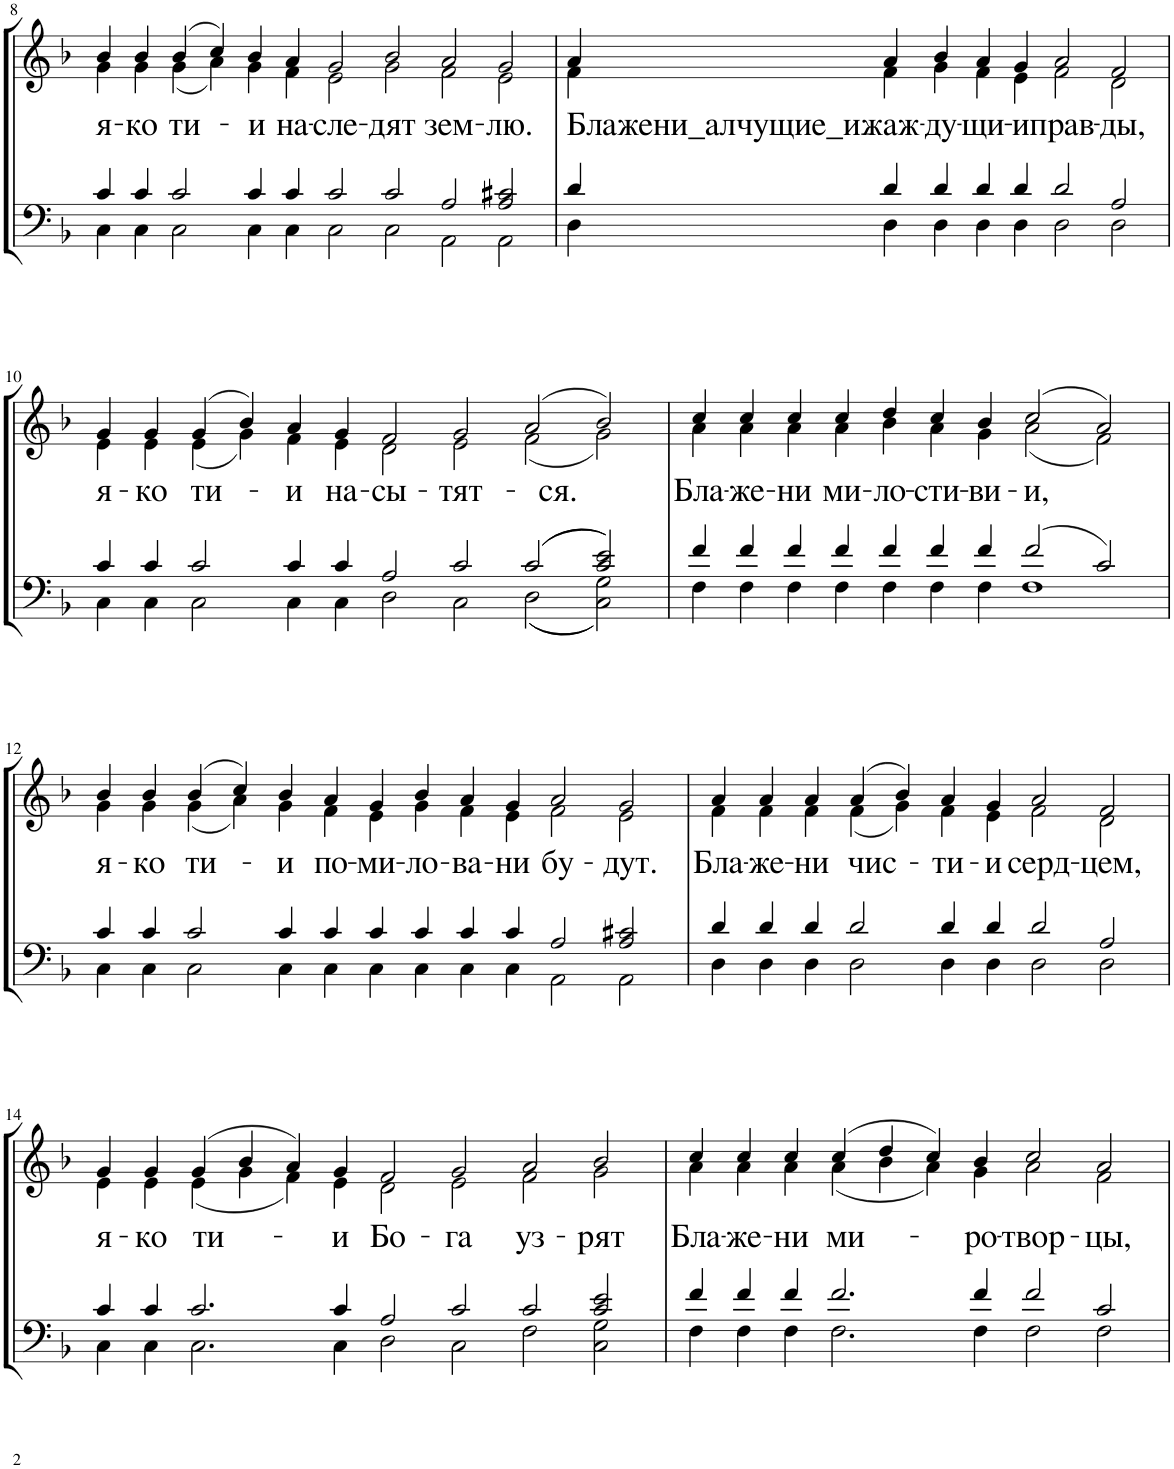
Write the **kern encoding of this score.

**kern	**kern	**text
*part2	*part1	*part1
*staff2	*staff1	*staff1
*I"T Б	*I"C A	*
!!LO:PB:g=z
*clefF4	*clefG2	*
*k[b-]	*k[b-]	*
*M14/4	*M14/4	*
=8	=8	=8
*^	*^	*
!	!	!	!	!LO:LY:b
4c/	4C\	4b-/	4g\	я-
!	!	!	!	!LO:LY:b
4c/	4C\	4b-/	4g\	-ко
!	!	!	!	!LO:LY:b
2c/	2C\	(4b-/	(4g\	ти-
.	.	4cc/)	4a\)	.
!	!	!	!	!LO:LY:b
4c/	4C\	4b-/	4g\	-и
!	!	!	!	!LO:LY:b
4c/	4C\	4a/	4f\	на-
!	!	!	!	!LO:LY:b
2c/	2C\	2g/	2e\	-сле-
!	!	!	!	!LO:LY:b
2c/	2C\	2b-/	2g\	-дят
!	!	!	!	!LO:LY:b
2A/	2AA\	2a/	2f\	зем-
!	!	!	!	!LO:LY:b
2A/ 2c#X/	2AA\	2g/	2e\	-лю.
=9	=9	=9	=9	=9
*M9/4	*	*M9/4	*	*
!	!	!	!	!LO:LY:b
4d/	4D\	4a/	4f\	Блажени_алчущие_и
!	!	!	!	!LO:LY:b
4d/	4D\	4a/	4f\	жаж-
!	!	!	!	!LO:LY:b
4d/	4D\	4b-/	4g\	-ду-
!	!	!	!	!LO:LY:b
4d/	4D\	4a/	4f\	-щи-
!	!	!	!	!LO:LY:b
4d/	4D\	4g/	4e\	-и
!	!	!	!	!LO:LY:b
2d/	2D\	2a/	2f\	прав-
!	!	!	!	!LO:LY:b
2A/	2D\	2f/	2d\	-ды,
!!LO:LB:g=z	!!
=10	=10	=10	=10	=10
*M14/4	*	*M14/4	*	*
!	!	!	!	!LO:LY:b
4c/	4C\	4g/	4e\	я-
!	!	!	!	!LO:LY:b
4c/	4C\	4g/	4e\	-ко
!	!	!	!	!LO:LY:b
2c/	2C\	(4g/	(4e\	ти-
.	.	4b-/)	4g\)	.
!	!	!	!	!LO:LY:b
4c/	4C\	4a/	4f\	-и
!	!	!	!	!LO:LY:b
4c/	4C\	4g/	4e\	на-
!	!	!	!	!LO:LY:b
2A/	2D\	2f/	2d\	-сы-
!	!	!	!	!LO:LY:b
2c/	2C\	2g/	2e\	-тят-
!	!	!	!	!LO:LY:b
((2c/	((2D\	(2a/	(2f\	-ся.
2c/ 2e/))	2C\ 2G\))	2b-/)	2g\)	.
=11	=11	=11	=11	=11
*M11/4	*	*M11/4	*	*
!	!	!	!	!LO:LY:b
4f/	4F\	4cc/	4a\	Бла-
!	!	!	!	!LO:LY:b
4f/	4F\	4cc/	4a\	-же-
!	!	!	!	!LO:LY:b
4f/	4F\	4cc/	4a\	-ни
!	!	!	!	!LO:LY:b
4f/	4F\	4cc/	4a\	ми-
!	!	!	!	!LO:LY:b
4f/	4F\	4dd/	4b-\	-ло-
!	!	!	!	!LO:LY:b
4f/	4F\	4cc/	4a\	-сти-
!	!	!	!	!LO:LY:b
4f/	4F\	4b-/	4g\	-ви-
!	!	!	!	!LO:LY:b
(2f/	1F	(2cc/	(2a\	-и,
2c/)	.	2a/)	2f\)	.
!!LO:LB:g=z	!!
=12	=12	=12	=12	=12
*M14/4	*	*M14/4	*	*
!	!	!	!	!LO:LY:b
4c/	4C\	4b-/	4g\	я-
!	!	!	!	!LO:LY:b
4c/	4C\	4b-/	4g\	-ко
!	!	!	!	!LO:LY:b
2c/	2C\	(4b-/	(4g\	ти-
.	.	4cc/)	4a\)	.
!	!	!	!	!LO:LY:b
4c/	4C\	4b-/	4g\	-и
!	!	!	!	!LO:LY:b
4c/	4C\	4a/	4f\	по-
!	!	!	!	!LO:LY:b
4c/	4C\	4g/	4e\	-ми-
!	!	!	!	!LO:LY:b
4c/	4C\	4b-/	4g\	-ло-
!	!	!	!	!LO:LY:b
4c/	4C\	4a/	4f\	-ва-
!	!	!	!	!LO:LY:b
4c/	4C\	4g/	4e\	-ни
!	!	!	!	!LO:LY:b
2A/	2AA\	2a/	2f\	бу-
!	!	!	!	!LO:LY:b
2A/ 2c#X/	2AA\	2g/	2e\	-дут.
=13	=13	=13	=13	=13
*M11/4	*	*M11/4	*	*
!	!	!	!	!LO:LY:b
4d/	4D\	4a/	4f\	Бла-
!	!	!	!	!LO:LY:b
4d/	4D\	4a/	4f\	-же-
!	!	!	!	!LO:LY:b
4d/	4D\	4a/	4f\	-ни
!	!	!	!	!LO:LY:b
2d/	2D\	(4a/	(4f\	чиc-
.	.	4b-/)	4g\)	.
!	!	!	!	!LO:LY:b
4d/	4D\	4a/	4f\	-ти-
!	!	!	!	!LO:LY:b
4d/	4D\	4g/	4e\	-и
!	!	!	!	!LO:LY:b
2d/	2D\	2a/	2f\	серд-
!	!	!	!	!LO:LY:b
2A/	2D\	2f/	2d\	-цем,
!!LO:LB:g=z	!!
=14	=14	=14	=14	=14
*M14/4	*	*M14/4	*	*
!	!	!	!	!LO:LY:b
4c/	4C\	4g/	4e\	я-
!	!	!	!	!LO:LY:b
4c/	4C\	4g/	4e\	-ко
2.c/	2.C\	(4g/	(4e\	.
!	!	!	!	!LO:LY:b
.	.	4b-/	4g\	ти-
.	.	4a/)	4f\)	.
!	!	!	!	!LO:LY:b
4c/	4C\	4g/	4e\	и
!	!	!	!	!LO:LY:b
2A/	2D\	2f/	2d\	Бо-
!	!	!	!	!LO:LY:b
2c/	2C\	2g/	2e\	-га
!	!	!	!	!LO:LY:b
2c/	2F\	2a/	2f\	уз-
!	!	!	!	!LO:LY:b
2c/ 2e/	2C\ 2G\	2b-/	2g\	-рят
=15	=15	=15	=15	=15
*M11/4	*	*M11/4	*	*
!	!	!	!	!LO:LY:b
4f/	4F\	4cc/	4a\	Бла-
!	!	!	!	!LO:LY:b
4f/	4F\	4cc/	4a\	-же-
!	!	!	!	!LO:LY:b
4f/	4F\	4cc/	4a\	-ни
!	!	!	!	!LO:LY:b
2.f/	2.F\	(4cc/	(4a\	ми-
.	.	4dd/	4b-\	.
.	.	4cc/)	4a\)	.
!	!	!	!	!LO:LY:b
4f/	4F\	4b-/	4g\	ро-
!	!	!	!	!LO:LY:b
2f/	2F\	2cc/	2a\	-твор-
!	!	!	!	!LO:LY:b
2c/	2F\	2a/	2f\	-цы,
*v	*v	*	*	*
*	*v	*v	*
=	=	=
*-	*-	*-
